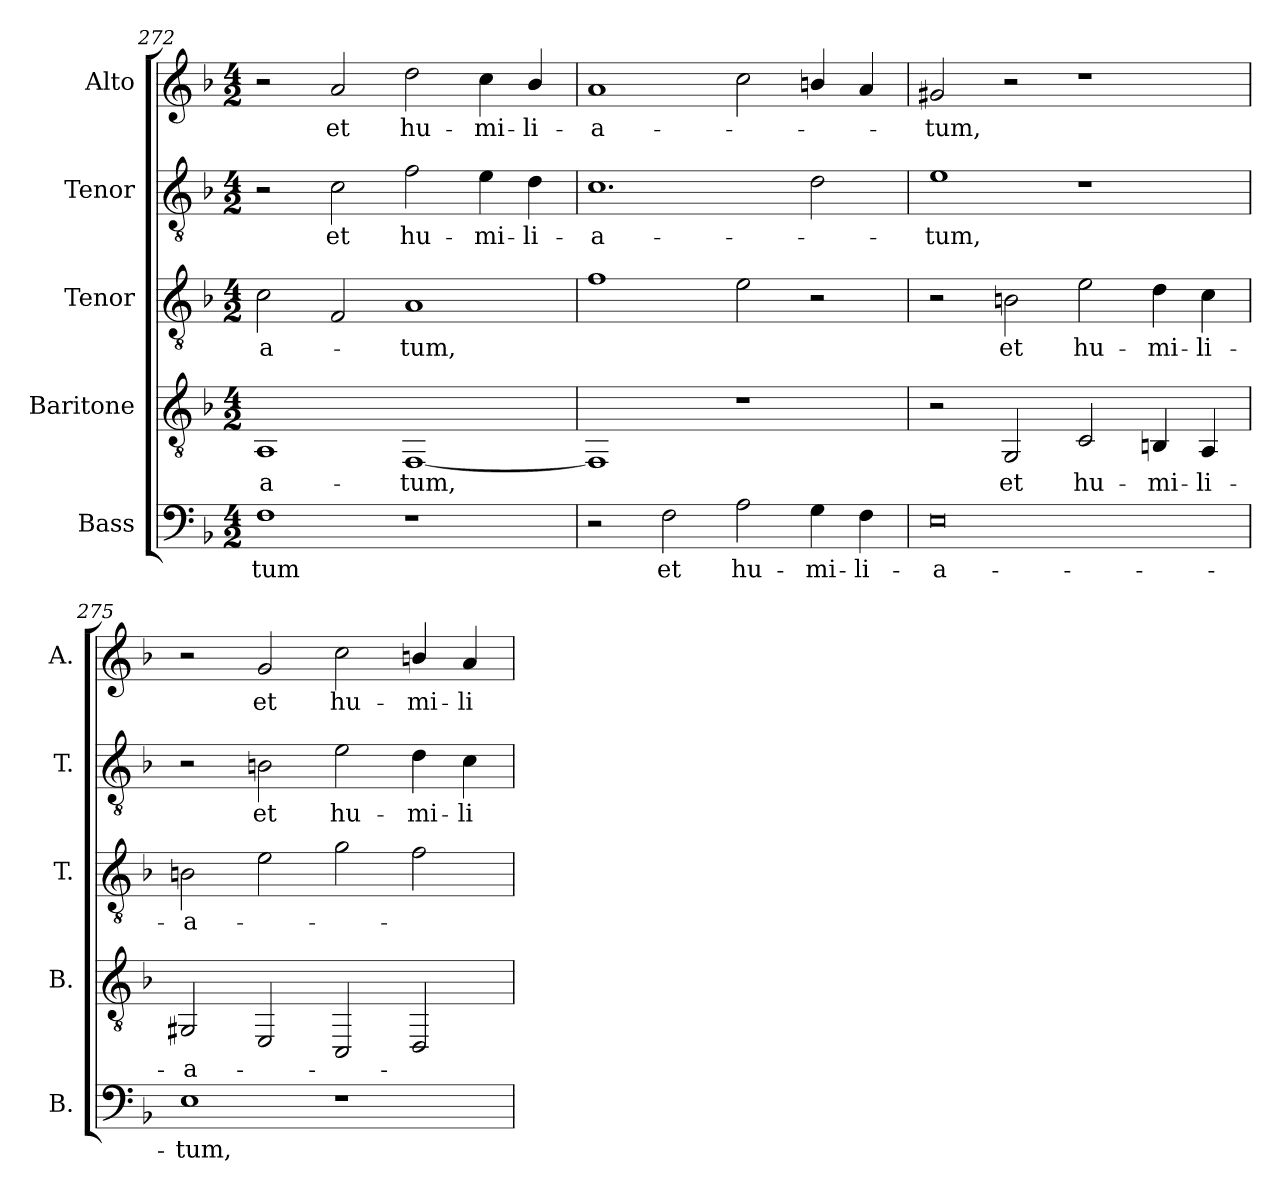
**kern	**text	**kern	**text	**kern	**text	**kern	**text	**kern	**text
*part5	*part5	*part4	*part4	*part3	*part3	*part2	*part2	*part1	*part1
*staff5	*staff5	*staff4	*staff4	*staff3	*staff3	*staff2	*staff2	*staff1	*staff1
*I"Bass	*	*I"Baritone	*	*I"Tenor	*	*I"Tenor	*	*I"Alto	*
*I'B.	*	*I'B.	*	*I'T.	*	*I'T.	*	*I'A.	*
*clefF4	*	*clefGv2	*	*clefGv2	*	*clefGv2	*	*clefG2	*
*	*	*	*	*ITrd7c12	*	*ITrd7c12	*	*	*
*k[b-]	*	*k[b-]	*	*k[b-]	*	*k[b-]	*	*k[b-]	*
*F:	*	*F:	*	*F:	*	*F:	*	*F:	*
*M4/2	*	*M4/2	*	*M4/2	*	*M4/2	*	*M4/2	*
=272	=272	=272	=272	=272	=272	=272	=272	=272	=272
!	!LO:LY:b:color=#000000	!	!	!	!	!	!	!	!
!	!	!	!LO:LY:b:color=#000000	!	!	!	!	!	!
!	!	!	!	!	!LO:LY:b:color=#000000	!	!	!	!
1Fi	-tum	1AAi	-a-	2Ci\	-a-	2r	.	2r	.
!	!	!	!	!	!	!	!LO:LY:b:color=#000000	!	!
!	!	!	!	!	!	!	!	!	!LO:LY:b:color=#000000
.	.	.	.	2FFi/	.	2Ci\	et	2ai/	et
!	!	!	!LO:LY:b:color=#000000	!	!	!	!	!	!
!	!	!	!	!	!LO:LY:b:color=#000000	!	!	!	!
!	!	!	!	!	!	!	!LO:LY:b:color=#000000	!	!
!	!	!	!	!	!	!	!	!	!LO:LY:b:color=#000000
1r	.	[1FFi	-tum,	1AAi	-tum,	2Fi\	hu-	2ddi\	hu-
!	!	!	!	!	!	!	!LO:LY:b:color=#000000	!	!
!	!	!	!	!	!	!	!	!	!LO:LY:b:color=#000000
.	.	.	.	.	.	4Ei\	-mi-	4cci\	-mi-
!	!	!	!	!	!	!	!LO:LY:b:color=#000000	!	!
!	!	!	!	!	!	!	!	!	!LO:LY:b:color=#000000
.	.	.	.	.	.	4Di\	-li-	4b-i/	-li-
!!LO:PB:g=z
=273	=273	=273	=273	=273	=273	=273	=273	=273	=273
!	!	!	!	!	!	!	!LO:LY:b:color=#000000	!	!
!	!	!	!	!	!	!	!	!	!LO:LY:b:color=#000000
2r	.	1FFi]	.	1Fi	.	1.Ci	-a-	1ai	-a-
!	!LO:LY:b:color=#000000	!	!	!	!	!	!	!	!
2Fi\	et	.	.	.	.	.	.	.	.
!	!LO:LY:b:color=#000000	!	!	!	!	!	!	!	!
2Ai\	hu-	1r	.	2Ei\	.	.	.	2cci\	.
!	!LO:LY:b:color=#000000	!	!	!	!	!	!	!	!
4Gi\	-mi-	.	.	2r	.	2Di\	.	4bni/	.
!	!LO:LY:b:color=#000000	!	!	!	!	!	!	!	!
4Fi\	-li-	.	.	.	.	.	.	4ai/	.
=274	=274	=274	=274	=274	=274	=274	=274	=274	=274
!	!LO:LY:b:color=#000000	!	!	!	!	!	!	!	!
!	!	!	!	!	!	!	!LO:LY:b:color=#000000	!	!
!	!	!	!	!	!	!	!	!	!LO:LY:b:color=#000000
0Ei	-a-	2r	.	2r	.	1Ei	-tum,	2g#Xi/	-tum,
!	!	!	!LO:LY:b:color=#000000	!	!	!	!	!	!
!	!	!	!	!	!LO:LY:b:color=#000000	!	!	!	!
.	.	2GGi/	et	2BBni\	et	.	.	2r	.
!	!	!	!LO:LY:b:color=#000000	!	!	!	!	!	!
!	!	!	!	!	!LO:LY:b:color=#000000	!	!	!	!
.	.	2Ci/	hu-	2Ei\	hu-	1r	.	1r	.
!	!	!	!LO:LY:b:color=#000000	!	!	!	!	!	!
!	!	!	!	!	!LO:LY:b:color=#000000	!	!	!	!
.	.	4BBni/	-mi-	4Di\	-mi-	.	.	.	.
!	!	!	!LO:LY:b:color=#000000	!	!	!	!	!	!
!	!	!	!	!	!LO:LY:b:color=#000000	!	!	!	!
.	.	4AAi/	-li-	4Ci\	-li-	.	.	.	.
=275	=275	=275	=275	=275	=275	=275	=275	=275	=275
!	!LO:LY:b:color=#000000	!	!	!	!	!	!	!	!
!	!	!	!LO:LY:b:color=#000000	!	!	!	!	!	!
!	!	!	!	!	!LO:LY:b:color=#000000	!	!	!	!
1Ei	-tum,	2GG#Xi/	-a-	2BBni\	-a-	2r	.	2r	.
!	!	!	!	!	!	!	!LO:LY:b:color=#000000	!	!
!	!	!	!	!	!	!	!	!	!LO:LY:b:color=#000000
.	.	2EEi/	.	2Ei\	.	2BBni\	et	2gi/	et
!	!	!	!	!	!	!	!LO:LY:b:color=#000000	!	!
!	!	!	!	!	!	!	!	!	!LO:LY:b:color=#000000
1r	.	2CCi/	.	2Gi\	.	2Ei\	hu-	2cci\	hu-
!	!	!	!	!	!	!	!LO:LY:b:color=#000000	!	!
!	!	!	!	!	!	!	!	!	!LO:LY:b:color=#000000
.	.	2DDi/	.	2Fi\	.	4Di\	-mi-	4bni/	-mi-
!	!	!	!	!	!	!	!LO:LY:b:color=#000000	!	!
!	!	!	!	!	!	!	!	!	!LO:LY:b:color=#000000
.	.	.	.	.	.	4Ci\	-li-	4ai/	-li-
=	=	=	=	=	=	=	=	=	=
*-	*-	*-	*-	*-	*-	*-	*-	*-	*-
